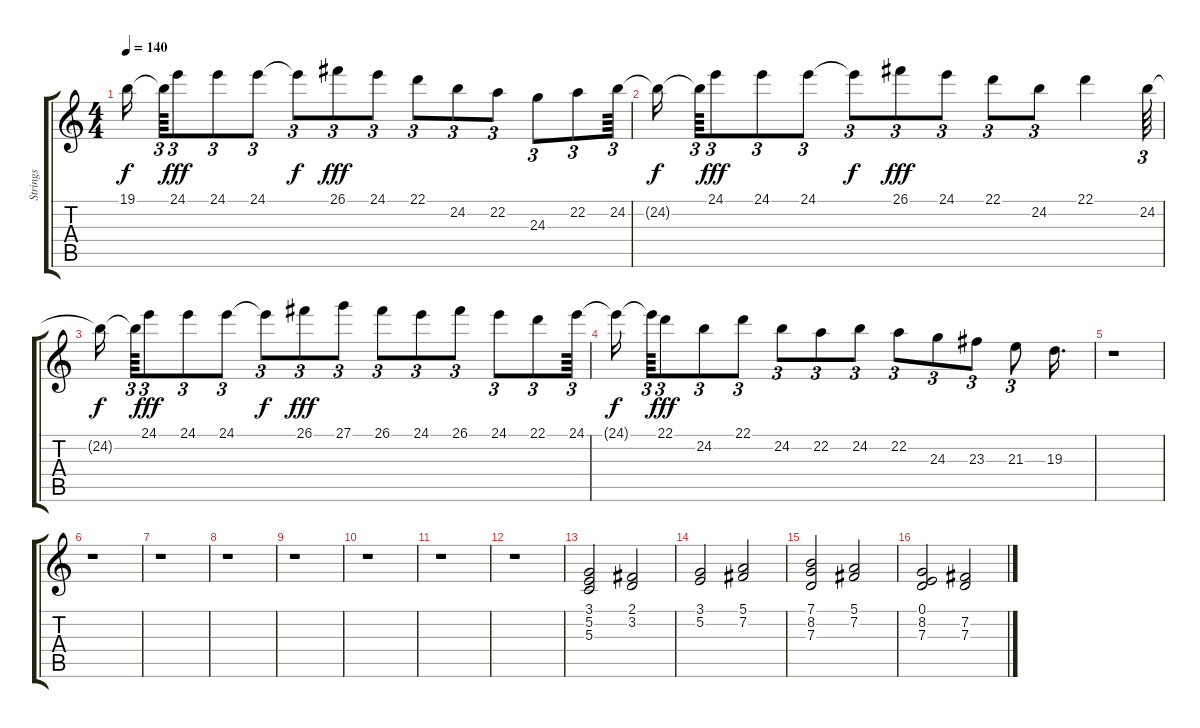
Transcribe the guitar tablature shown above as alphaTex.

\track ("Strings" "Strings") {instrument stringensemble1}
\staff {score tabs}
\tuning (E4 B3 G3 D3 A2 E2) {hide}
\ts (4 4)
\tempo 140
\clef g2
\ks c
19.1{t}.16{dy f beam splitsecondary} 19.1{t}.64{tu (3 2)} 24.1.8{tu (3 2) dy fff} 24.1.8{tu (3 2)} 24.1.8{tu (3 2)} 24.1{t}.8{tu (3 2) dy f} 26.1.8{tu (3 2) dy fff} 24.1.8{tu (3 2)} 22.1.8{tu (3 2)} 24.2.8{tu (3 2)} 22.2.8{tu (3 2)} 24.3.8{tu (3 2)} 22.2.8{tu (3 2)} 24.2.64{tu (3 2)} |
24.2{t}.16{dy f beam splitsecondary} 24.2{t}.64{tu (3 2)} 24.1.8{tu (3 2) dy fff} 24.1.8{tu (3 2)} 24.1.8{tu (3 2)} 24.1{t}.8{tu (3 2) dy f} 26.1.8{tu (3 2) dy fff} 24.1.8{tu (3 2)} 22.1.8{tu (3 2)} 24.2.8{tu (3 2)} 22.1.4 24.2.64{tu (3 2)} |
24.2{t}.16{dy f beam splitsecondary} 24.2{t}.64{tu (3 2)} 24.1.8{tu (3 2) dy fff} 24.1.8{tu (3 2)} 24.1.8{tu (3 2)} 24.1{t}.8{tu (3 2) dy f} 26.1.8{tu (3 2) dy fff} 27.1.8{tu (3 2)} 26.1.8{tu (3 2)} 24.1.8{tu (3 2)} 26.1.8{tu (3 2)} 24.1.8{tu (3 2)} 22.1.8{tu (3 2)} 24.1.64{tu (3 2)} |
24.1{t}.16{dy f beam splitsecondary} 24.1{t}.64{tu (3 2)} 22.1.8{tu (3 2) dy fff} 24.2.8{tu (3 2)} 22.1.8{tu (3 2)} 24.2.8{tu (3 2)} 22.2.8{tu (3 2)} 24.2.8{tu (3 2)} 22.2.8{tu (3 2)} 24.3.8{tu (3 2)} 23.3.8{tu (3 2)} 21.3.8{tu (3 2)} 19.3.16{d} |
r.1 |
r.1 |
r.1 |
r.1 |
r.1 |
r.1 |
r.1 |
r.1 |
(3.1 5.2 5.3).2{instrument choiraahs} (2.1 3.2).2 |
(3.1 5.2).2 (5.1 7.2).2 |
(7.1 8.2 7.3).2 (5.1 7.2).2 |
(0.1 8.2 7.3).2 (7.2 7.3).2
